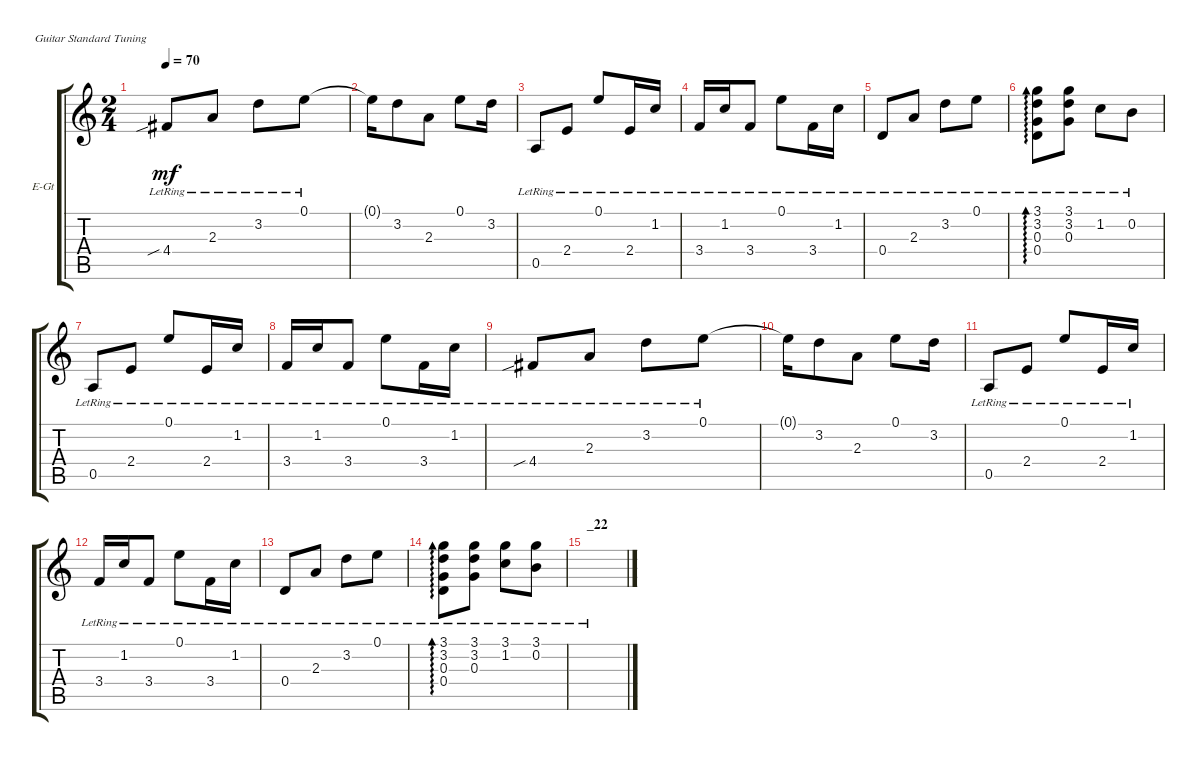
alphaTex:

\defaultSystemsLayout 4
\bracketExtendMode groupsimilarinstruments
\firstSystemTrackNameOrientation horizontal
\otherSystemsTrackNameOrientation horizontal
\track ("Electric Guitar" "E-Gt") {instrument electricguitarclean}
\staff {score tabs}
\tuning (E4 B3 G3 D3 A2 E2)
\ts (2 4)
\tempo 70
\clef g2
\ks aminor
4.4{sib lr}.8{dy mf} 2.3{lr}.8 3.2{lr}.8 0.1{lr}.8 |
0.1{t}.16 3.2.8 2.3.8 0.1.8 3.2.16 |
0.5{lr}.8 2.4{lr}.8 0.1{lr}.8 2.4{lr}.16 1.2{lr}.16 |
3.4{lr}.16 1.2{lr}.16 3.4{lr}.8 0.1{lr}.8 3.4{lr}.16 1.2{lr}.16 |
0.4{lr}.8 2.3{lr}.8 3.2{lr}.8 0.1{lr}.8 |
(0.4{lr} 0.3{lr} 3.2{lr} 3.1{lr}).8{ad 0} (3.1{lr} 3.2 0.3).8 1.2{lr}.8 0.2{lr}.8 |
0.5{lr}.8 2.4{lr}.8 0.1{lr}.8 2.4{lr}.16 1.2{lr}.16 |
3.4{lr}.16 1.2{lr}.16 3.4{lr}.8 0.1{lr}.8 3.4{lr}.16 1.2{lr}.16 |
4.4{sib lr}.8 2.3{lr}.8 3.2{lr}.8 0.1{lr}.8 |
0.1{t}.16 3.2.8 2.3.8 0.1.8 3.2.16 |
0.5{lr}.8 2.4{lr}.8 0.1{lr}.8 2.4{lr}.16 1.2{lr}.16 |
3.4{lr}.16 1.2{lr}.16 3.4{lr}.8 0.1{lr}.8 3.4{lr}.16 1.2{lr}.16 |
0.4{lr}.8 2.3{lr}.8 3.2{lr}.8 0.1{lr}.8 |
(0.4{lr} 0.3{lr} 3.2{lr} 3.1{lr}).8{ad 0} (3.1{lr} 3.2 0.3).8 (1.2{lr} 3.1).8 (0.2{lr} 3.1).8 |
\section ("" "_22")
